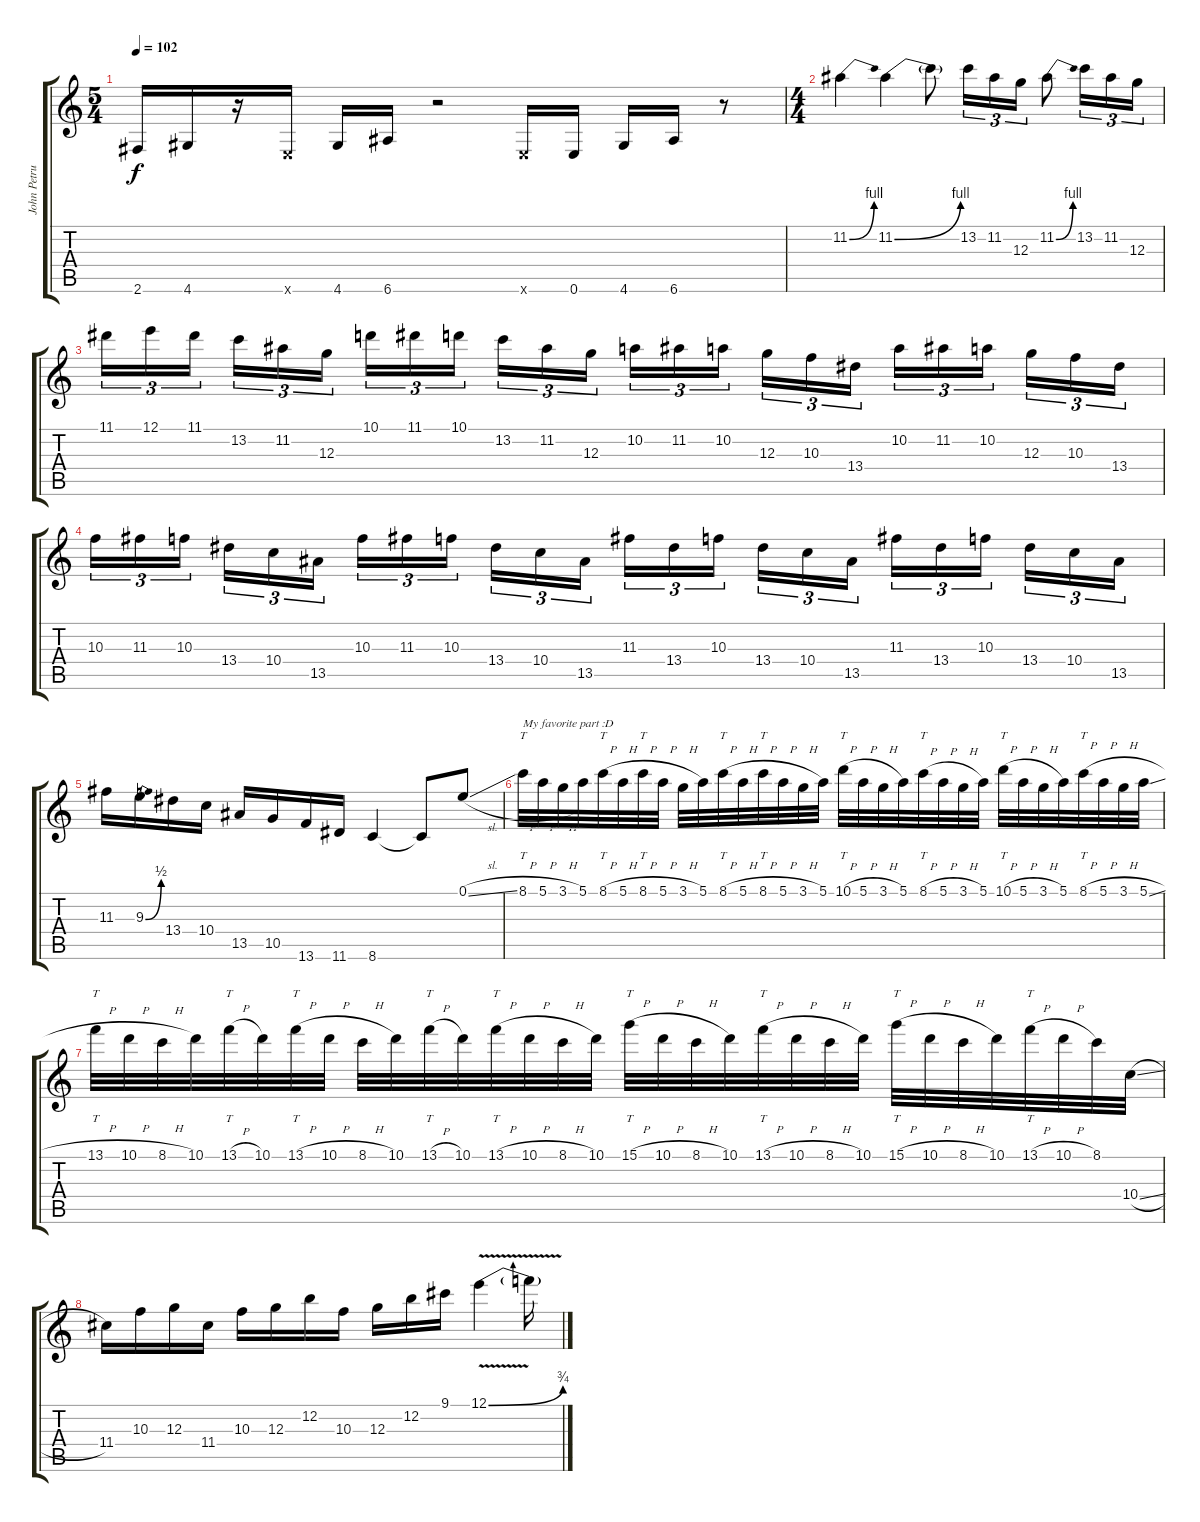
\track ("John Petrucci" "John Petru") {instrument overdrivenguitar}
\staff {score tabs}
\tuning (E4 B3 G3 D3 A2 E2) {hide}
\ts (5 4)
\tempo 102
\clef g2
\ks c
2.6.16{dy f} 4.6.16 r.16 0.6{x}.16 4.6.16 6.6.16 r.2 0.6{x}.16 0.6.16 4.6.16 6.6.16 r.8 |
\ts (4 4)
11.2{be (bend 0 0 60 4)}.4 11.2{be (bend 0 0 60 4)}.4 11.2{t}.8 13.2.16{tu (3 2)} 11.2.16{tu (3 2)} 12.3.16{tu (3 2)} 11.2{be (bend 0 0 60 4)}.8 13.2.16{tu (3 2)} 11.2.16{tu (3 2)} 12.3.16{tu (3 2)} |
11.1.16{tu (3 2)} 12.1.16{tu (3 2)} 11.1.16{tu (3 2)} 13.2.16{tu (3 2)} 11.2.16{tu (3 2)} 12.3.16{tu (3 2)} 10.1.16{tu (3 2)} 11.1.16{tu (3 2)} 10.1.16{tu (3 2)} 13.2.16{tu (3 2)} 11.2.16{tu (3 2)} 12.3.16{tu (3 2)} 10.2.16{tu (3 2)} 11.2.16{tu (3 2)} 10.2.16{tu (3 2)} 12.3.16{tu (3 2)} 10.3.16{tu (3 2)} 13.4.16{tu (3 2)} 10.2.16{tu (3 2)} 11.2.16{tu (3 2)} 10.2.16{tu (3 2)} 12.3.16{tu (3 2)} 10.3.16{tu (3 2)} 13.4.16{tu (3 2)} |
10.3.16{tu (3 2)} 11.3.16{tu (3 2)} 10.3.16{tu (3 2)} 13.4.16{tu (3 2)} 10.4.16{tu (3 2)} 13.5.16{tu (3 2)} 10.3.16{tu (3 2)} 11.3.16{tu (3 2)} 10.3.16{tu (3 2)} 13.4.16{tu (3 2)} 10.4.16{tu (3 2)} 13.5.16{tu (3 2)} 11.3.16{tu (3 2)} 13.4.16{tu (3 2)} 10.3.16{tu (3 2)} 13.4.16{tu (3 2)} 10.4.16{tu (3 2)} 13.5.16{tu (3 2)} 11.3.16{tu (3 2)} 13.4.16{tu (3 2)} 10.3.16{tu (3 2)} 13.4.16{tu (3 2)} 10.4.16{tu (3 2)} 13.5.16{tu (3 2)} |
11.3.16 9.3{be (bend 0 0 60 2)}.16 13.4.16 10.4.16 13.5.16 10.5.16 13.6.16 11.6.16 8.6.4 8.6{t}.8 0.1{sl}.8 |
8.1{h}.32{tt txt "My favorite part :D"} 5.1{h}.32 3.1{h}.32 5.1.32 8.1{h}.32{tt} 5.1{h}.32 8.1{h}.32{tt} 5.1{h}.32 3.1{h}.32 5.1.32 8.1{h}.32{tt} 5.1{h}.32 8.1{h}.32{tt} 5.1{h}.32 3.1{h}.32 5.1.32 10.1{h}.32{tt} 5.1{h}.32 3.1{h}.32 5.1.32 8.1{h}.32{tt} 5.1{h}.32 3.1{h}.32 5.1.32 10.1{h}.32{tt} 5.1{h}.32 3.1{h}.32 5.1.32 8.1{h}.32{tt} 5.1{h}.32 3.1{h}.32 5.1{sl}.32 |
13.1{h}.32{tt} 10.1{h}.32 8.1{h}.32 10.1.32 13.1{h}.32{tt} 10.1.32 13.1{h}.32{tt} 10.1{h}.32 8.1{h}.32 10.1.32 13.1{h}.32{tt} 10.1.32 13.1{h}.32{tt} 10.1{h}.32 8.1{h}.32 10.1.32 15.1{h}.32{tt} 10.1{h}.32 8.1{h}.32 10.1.32 13.1{h}.32{tt} 10.1{h}.32 8.1{h}.32 10.1.32 15.1{h}.32{tt} 10.1{h}.32 8.1{h}.32 10.1.32 13.1{h}.32{tt} 10.1{h}.32 8.1.32 10.4{sl}.32 |
11.4.16 10.3.16 12.3.16 11.4.16 10.3.16 12.3.16 12.2.16 10.3.16 12.3.16 12.2.16 9.1.16 12.1{be (bend 0 0 60 3) v}.4 12.1{t}.16
